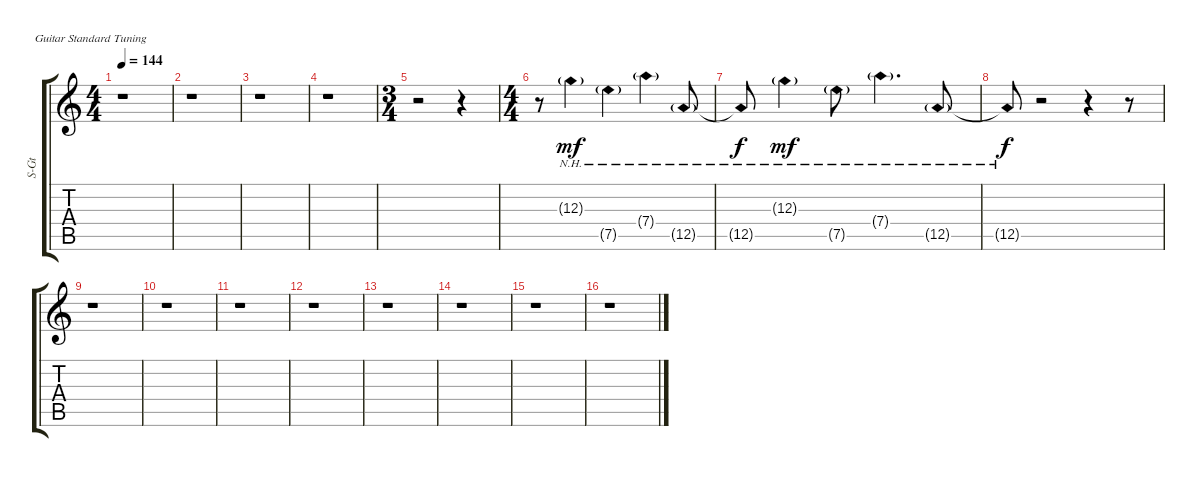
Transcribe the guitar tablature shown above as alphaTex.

\bracketExtendMode groupsimilarinstruments
\otherSystemsTrackNameOrientation horizontal
\track ("Clean Rhythm Echo" "S-Gt") {instrument acousticguitarsteel}
\staff {score tabs}
\tuning (E4 B3 G3 D3 A2 E2)
\ts (4 4)
\tempo 144
\clef g2
\ks c
r.1{dy f beam Down} |
r.1{beam Down} |
r.1{beam Down} |
r.1{beam Down} |
\ts (3 4)
r.2{beam Down} r.4{beam Down} |
\ts (4 4)
r.8{beam Down} 12.3{nh g}.4{dy mf beam Down} 7.5{nh g}.4{beam Down} 7.4{nh g}.4{beam Down} 12.5{nh g}.8{beam Up} |
12.5{nh t}.8{dy f beam Up} 12.3{nh g}.4{dy mf beam Down} 7.5{nh g}.8{beam Down} 7.4{nh g}.4{d beam Down} 12.5{nh g}.8{beam Up} |
12.5{nh t}.8{dy f beam Up} r.2{beam Up} r.4{beam Up} r.8{beam Up} |
r.1{beam Down} |
r.1{beam Down} |
r.1{beam Down} |
r.1{beam Down} |
r.1{beam Down} |
r.1{beam Down} |
r.1{beam Down} |
r.1{beam Down}
